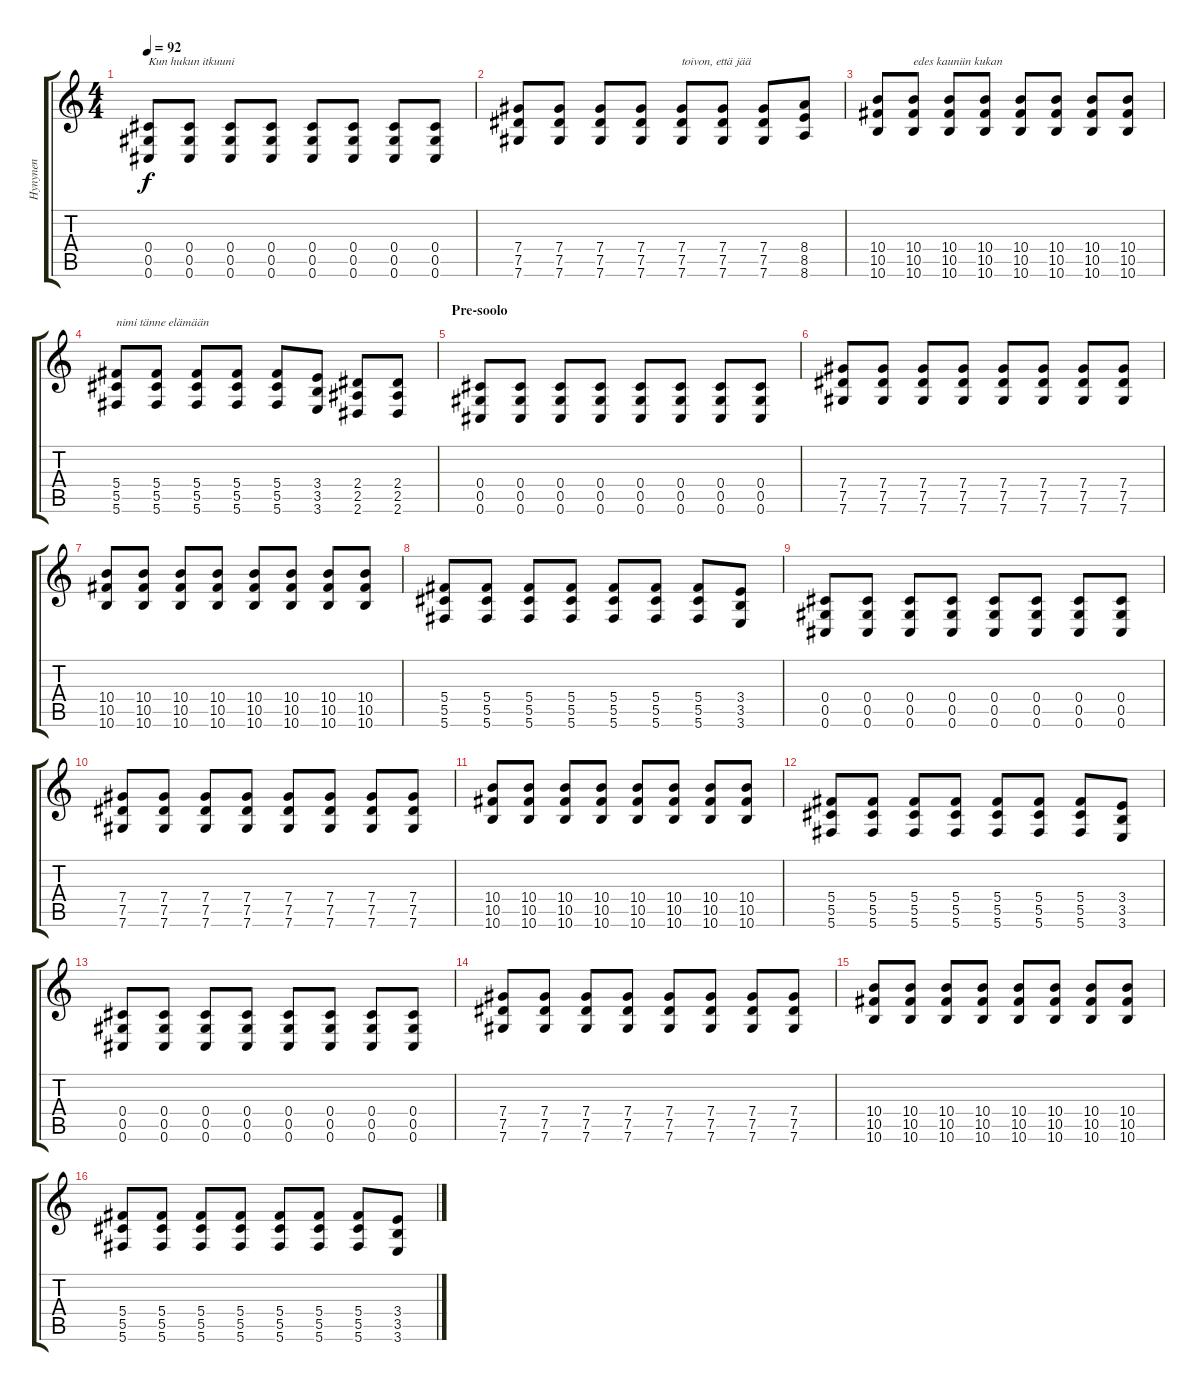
\track ("Hynynen" "Hynynen") {instrument distortionguitar}
\staff {score tabs}
\tuning (Eb4 Bb3 Gb3 Db3 Ab2 Db2) {hide}
\ts (4 4)
\tempo 92
\clef g2
\ks c
(0.4 0.5 0.6).8{txt "Kun hukun itkuuni" dy f} (0.4 0.5 0.6).8 (0.4 0.5 0.6).8 (0.4 0.5 0.6).8 (0.4 0.5 0.6).8 (0.4 0.5 0.6).8 (0.4 0.5 0.6).8 (0.4 0.5 0.6).8 |
(7.4 7.5 7.6).8 (7.4 7.5 7.6).8 (7.4 7.5 7.6).8 (7.4 7.5 7.6).8 (7.4 7.5 7.6).8{txt "toivon, että jää"} (7.4 7.5 7.6).8 (7.4 7.5 7.6).8 (8.4 8.5 8.6).8 |
(10.4 10.5 10.6).8 (10.4 10.5 10.6).8{txt "edes kauniin kukan"} (10.4 10.5 10.6).8 (10.4 10.5 10.6).8 (10.4 10.5 10.6).8 (10.4 10.5 10.6).8 (10.4 10.5 10.6).8 (10.4 10.5 10.6).8 |
(5.4 5.5 5.6).8{txt "nimi tänne elämään"} (5.4 5.5 5.6).8 (5.4 5.5 5.6).8 (5.4 5.5 5.6).8 (5.4 5.5 5.6).8 (3.4 3.5 3.6).8 (2.4 2.5 2.6).8 (2.4 2.5 2.6).8 |
\section ("" "Pre-soolo")
(0.4 0.5 0.6).8 (0.4 0.5 0.6).8 (0.4 0.5 0.6).8 (0.4 0.5 0.6).8 (0.4 0.5 0.6).8 (0.4 0.5 0.6).8 (0.4 0.5 0.6).8 (0.4 0.5 0.6).8 |
(7.4 7.5 7.6).8 (7.4 7.5 7.6).8 (7.4 7.5 7.6).8 (7.4 7.5 7.6).8 (7.4 7.5 7.6).8 (7.4 7.5 7.6).8 (7.4 7.5 7.6).8 (7.4 7.5 7.6).8 |
(10.4 10.5 10.6).8 (10.4 10.5 10.6).8 (10.4 10.5 10.6).8 (10.4 10.5 10.6).8 (10.4 10.5 10.6).8 (10.4 10.5 10.6).8 (10.4 10.5 10.6).8 (10.4 10.5 10.6).8 |
(5.4 5.5 5.6).8 (5.4 5.5 5.6).8 (5.4 5.5 5.6).8 (5.4 5.5 5.6).8 (5.4 5.5 5.6).8 (5.4 5.5 5.6).8 (5.4 5.5 5.6).8 (3.4 3.5 3.6).8 |
(0.4 0.5 0.6).8 (0.4 0.5 0.6).8 (0.4 0.5 0.6).8 (0.4 0.5 0.6).8 (0.4 0.5 0.6).8 (0.4 0.5 0.6).8 (0.4 0.5 0.6).8 (0.4 0.5 0.6).8 |
(7.4 7.5 7.6).8 (7.4 7.5 7.6).8 (7.4 7.5 7.6).8 (7.4 7.5 7.6).8 (7.4 7.5 7.6).8 (7.4 7.5 7.6).8 (7.4 7.5 7.6).8 (7.4 7.5 7.6).8 |
(10.4 10.5 10.6).8 (10.4 10.5 10.6).8 (10.4 10.5 10.6).8 (10.4 10.5 10.6).8 (10.4 10.5 10.6).8 (10.4 10.5 10.6).8 (10.4 10.5 10.6).8 (10.4 10.5 10.6).8 |
(5.4 5.5 5.6).8 (5.4 5.5 5.6).8 (5.4 5.5 5.6).8 (5.4 5.5 5.6).8 (5.4 5.5 5.6).8 (5.4 5.5 5.6).8 (5.4 5.5 5.6).8 (3.4 3.5 3.6).8 |
(0.4 0.5 0.6).8 (0.4 0.5 0.6).8 (0.4 0.5 0.6).8 (0.4 0.5 0.6).8 (0.4 0.5 0.6).8 (0.4 0.5 0.6).8 (0.4 0.5 0.6).8 (0.4 0.5 0.6).8 |
(7.4 7.5 7.6).8 (7.4 7.5 7.6).8 (7.4 7.5 7.6).8 (7.4 7.5 7.6).8 (7.4 7.5 7.6).8 (7.4 7.5 7.6).8 (7.4 7.5 7.6).8 (7.4 7.5 7.6).8 |
(10.4 10.5 10.6).8 (10.4 10.5 10.6).8 (10.4 10.5 10.6).8 (10.4 10.5 10.6).8 (10.4 10.5 10.6).8 (10.4 10.5 10.6).8 (10.4 10.5 10.6).8 (10.4 10.5 10.6).8 |
(5.4 5.5 5.6).8 (5.4 5.5 5.6).8 (5.4 5.5 5.6).8 (5.4 5.5 5.6).8 (5.4 5.5 5.6).8 (5.4 5.5 5.6).8 (5.4 5.5 5.6).8 (3.4 3.5 3.6).8
